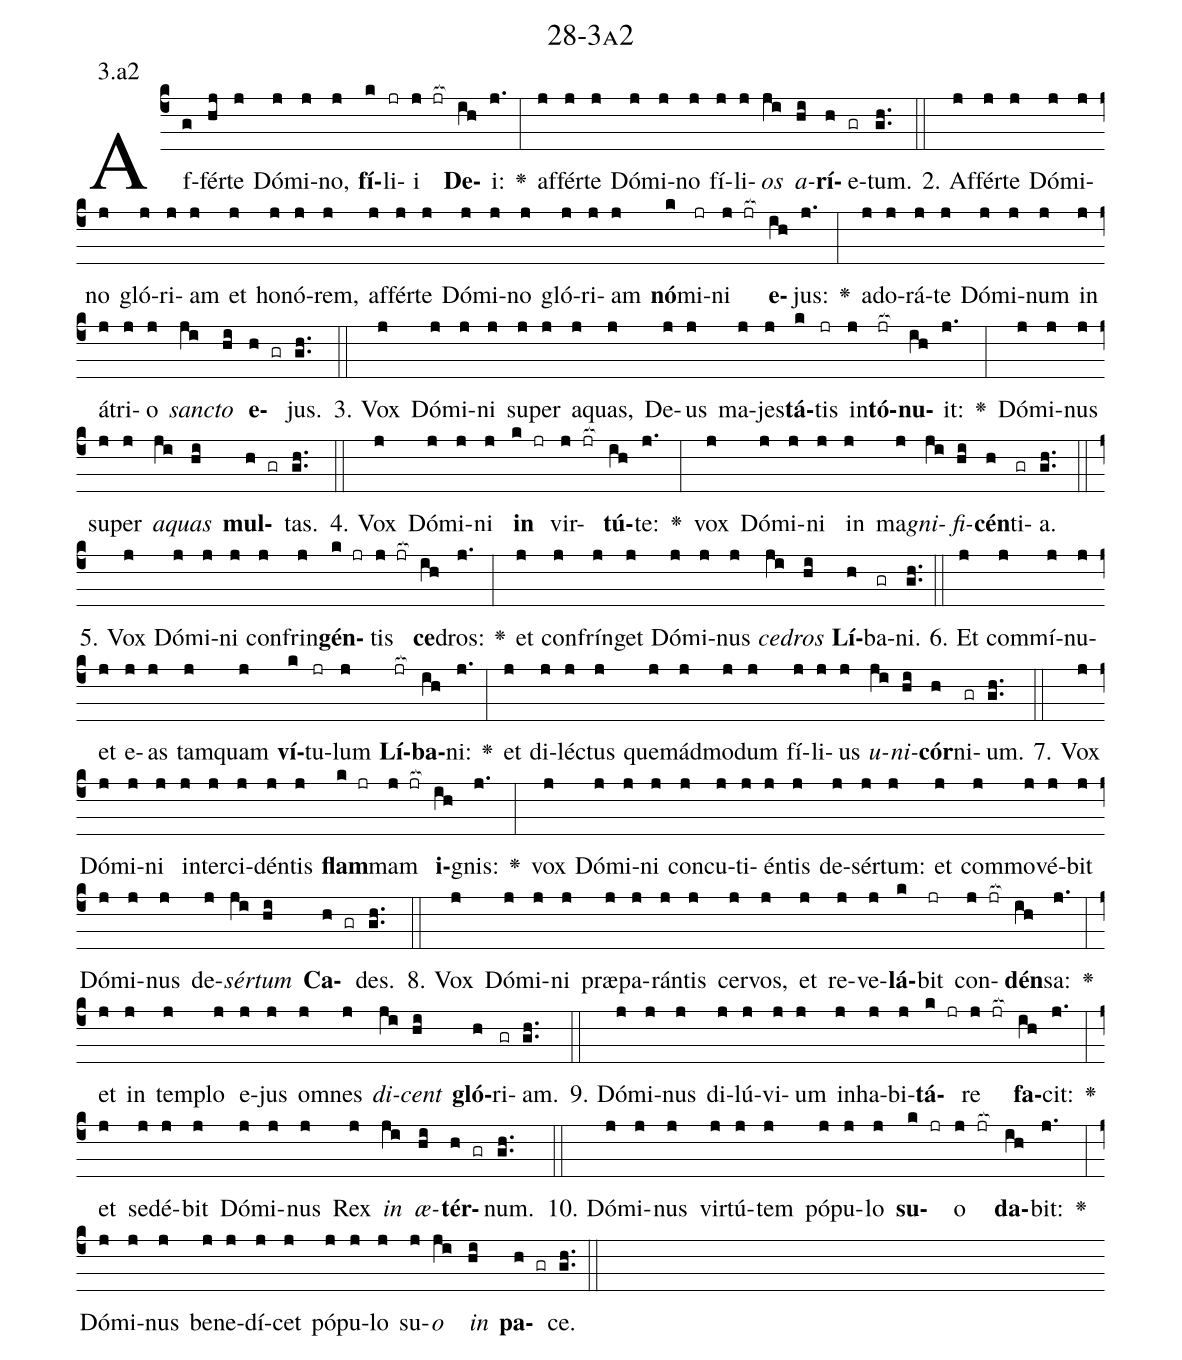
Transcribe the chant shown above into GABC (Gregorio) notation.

name: 28-3a2;
annotation: 3.a2;
%%
(c4)Af(g)fér(hj)te(j) Dó(j)mi(j)no,(j) <b>fí</b>(k)li(jr)i(j jr[ocb:1{]) <b>De</b>(ih[ocb:0}])i:(j.) <v>\greheightstar</v>(:) af(j)fér(j)te(j) Dó(j)mi(j)no(j) fí(j)li(j)<i>os</i>(ji) <i>a</i>(hi)<b>rí</b>(h)e(gr)tum.(gh..) (::)
2. Af(j)fér(j)te(j) Dó(j)mi(j)no(j) gló(j)ri(j)am(j) et(j) ho(j)nó(j)rem,(j) af(j)fér(j)te(j) Dó(j)mi(j)no(j) gló(j)ri(j)am(j) <b>nó</b>(k)mi(jr)ni(j jr[ocb:1{]) <b>e</b>(ih[ocb:0}])jus:(j.) <v>\greheightstar</v>(:) ad(j)o(j)rá(j)te(j) Dó(j)mi(j)num(j) in(j) á(j)tri(j)o(j) <i>sanc</i>(ji)<i>to</i>(hi) <b>e</b>(h gr)jus.(gh..) (::)
3. Vox(j) Dó(j)mi(j)ni(j) su(j)per(j) a(j)quas,(j) De(j)us(j) ma(j)jes(j)<b>tá</b>(k)tis(jr) in(j)<b>tó</b>(jr[ocb:1{])<b>nu</b>(ih[ocb:0}])it:(j.) <v>\greheightstar</v>(:) Dó(j)mi(j)nus(j) su(j)per(j) <i>a</i>(ji)<i>quas</i>(hi) <b>mul</b>(h gr)tas.(gh..) (::)
4. Vox(j) Dó(j)mi(j)ni(j) <b>in</b>(k jr) vir(j jr[ocb:1{])<b>tú</b>(ih[ocb:0}])te:(j.) <v>\greheightstar</v>(:) vox(j) Dó(j)mi(j)ni(j) in(j) ma(j)<i>gni</i>(ji)<i>fi</i>(hi)<b>cén</b>(h)ti(gr)a.(gh..) (::)
5. Vox(j) Dó(j)mi(j)ni(j) con(j)frin(j)<b>gén</b>(k jr)tis(j jr[ocb:1{]) <b>ce</b>(ih[ocb:0}])dros:(j.) <v>\greheightstar</v>(:) et(j) con(j)frín(j)get(j) Dó(j)mi(j)nus(j) <i>ce</i>(ji)<i>dros</i>(hi) <b>Lí</b>(h)ba(gr)ni.(gh..) (::)
6. Et(j) com(j)mí(j)nu(j)et(j) e(j)as(j) tam(j)quam(j) <b>ví</b>(k)tu(jr)lum(j) <b>Lí</b>(jr[ocb:1{])<b>ba</b>(ih[ocb:0}])ni:(j.) <v>\greheightstar</v>(:) et(j) di(j)léc(j)tus(j) quem(j)ád(j)mo(j)dum(j) fí(j)li(j)us(j) <i>u</i>(ji)<i>ni</i>(hi)<b>cór</b>(h)ni(gr)um.(gh..) (::)
7. Vox(j) Dó(j)mi(j)ni(j) in(j)ter(j)ci(j)dén(j)tis(j) <b>flam</b>(k jr)mam(j jr[ocb:1{]) <b>i</b>(ih[ocb:0}])gnis:(j.) <v>\greheightstar</v>(:) vox(j) Dó(j)mi(j)ni(j) con(j)cu(j)ti(j)én(j)tis(j) de(j)sér(j)tum:(j) et(j) com(j)mo(j)vé(j)bit(j) Dó(j)mi(j)nus(j) de(j)<i>sér</i>(ji)<i>tum</i>(hi) <b>Ca</b>(h gr)des.(gh..) (::)
8. Vox(j) Dó(j)mi(j)ni(j) præ(j)pa(j)rán(j)tis(j) cer(j)vos,(j) et(j) re(j)ve(j)<b>lá</b>(k)bit(jr) con(j jr[ocb:1{])<b>dén</b>(ih[ocb:0}])sa:(j.) <v>\greheightstar</v>(:) et(j) in(j) tem(j)plo(j) e(j)jus(j) om(j)nes(j) <i>di</i>(ji)<i>cent</i>(hi) <b>gló</b>(h)ri(gr)am.(gh..) (::)
9. Dó(j)mi(j)nus(j) di(j)lú(j)vi(j)um(j) in(j)ha(j)bi(j)<b>tá</b>(k jr)re(j jr[ocb:1{]) <b>fa</b>(ih[ocb:0}])cit:(j.) <v>\greheightstar</v>(:) et(j) se(j)dé(j)bit(j) Dó(j)mi(j)nus(j) Rex(j) <i>in</i>(ji) <i>æ</i>(hi)<b>tér</b>(h gr)num.(gh..) (::)
10. Dó(j)mi(j)nus(j) vir(j)tú(j)tem(j) pó(j)pu(j)lo(j) <b>su</b>(k jr)o(j jr[ocb:1{]) <b>da</b>(ih[ocb:0}])bit:(j.) <v>\greheightstar</v>(:) Dó(j)mi(j)nus(j) be(j)ne(j)dí(j)cet(j) pó(j)pu(j)lo(j) su(j)<i>o</i>(ji) <i>in</i>(hi) <b>pa</b>(h gr)ce.(gh..) (::)
